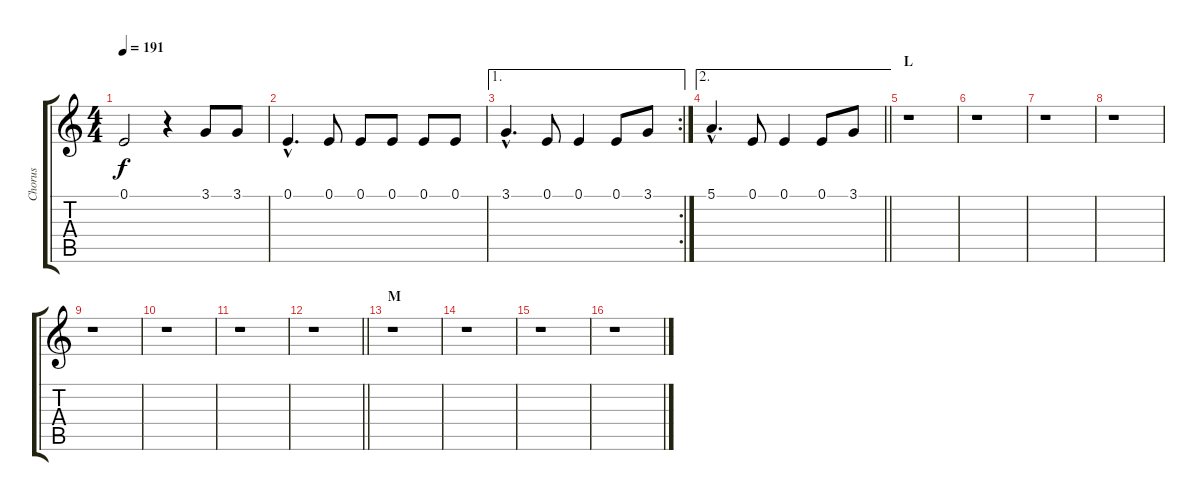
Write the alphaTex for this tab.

\track ("Chorus" "Chorus") {instrument altosax}
\staff {score tabs}
\tuning (E4 B3 G3 D3 A2 E2) {hide}
\ts (4 4)
\tempo 191
\clef g2
\ks c
0.1.2{dy f} r.4 3.1.8 3.1.8 |
0.1{hac}.4{d} 0.1.8 0.1.8 0.1.8 0.1.8 0.1.8 |
\ae 1
\rc 2
3.1{hac}.4{d} 0.1.8 0.1.4 0.1.8 3.1.8 |
\ae 2
\barLineRight lightlight
5.1{hac}.4{d} 0.1.8 0.1.4 0.1.8 3.1.8 |
\section ("" "L")
r.1 |
r.1 |
r.1 |
r.1 |
r.1 |
r.1 |
r.1 |
\barLineRight lightlight
r.1 |
\section ("" "M")
r.1 |
r.1 |
r.1 |
r.1
